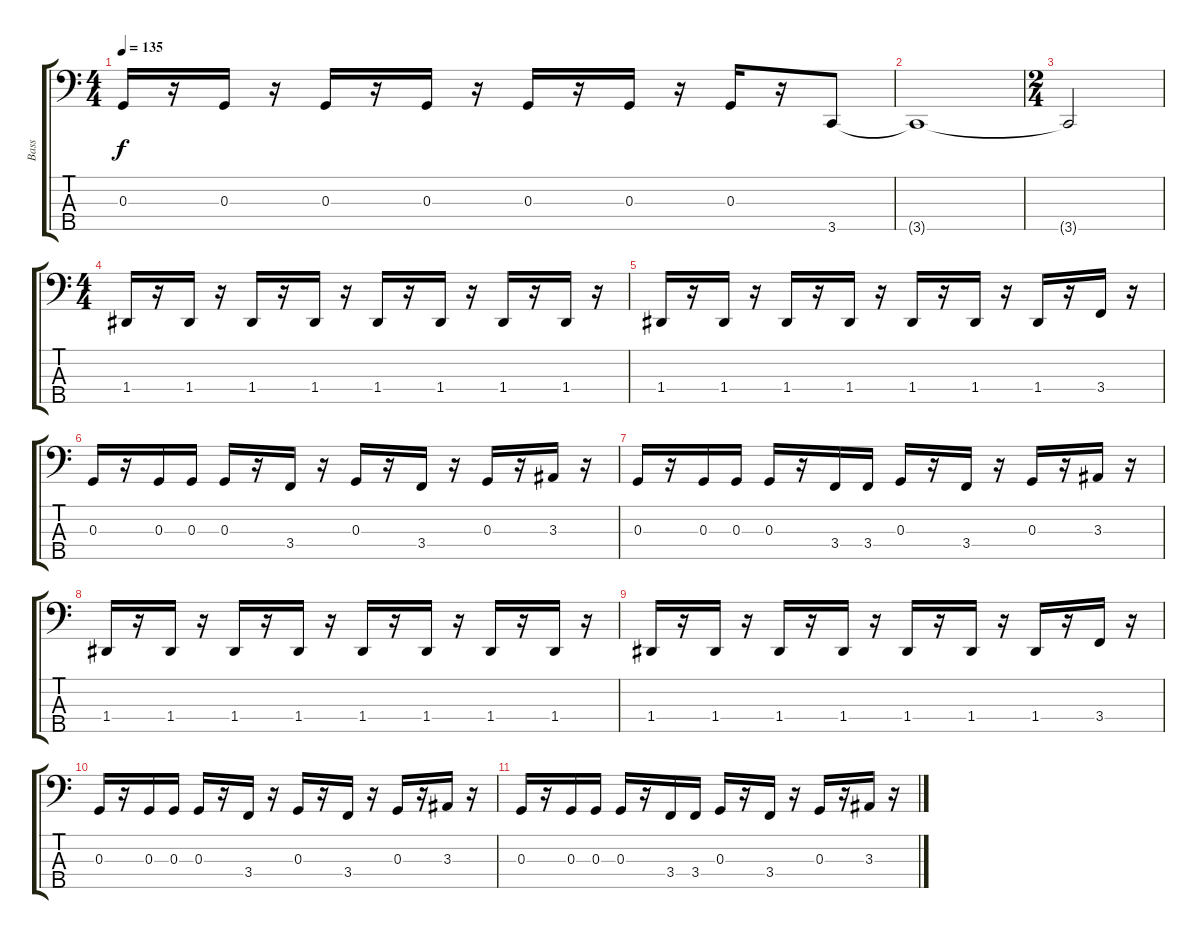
\track ("Bass" "Bass") {instrument electricbassfinger}
\staff {score tabs}
\tuning (F2 C2 G1 D1 A0) {hide}
\ts (4 4)
\tempo 135
\clef f4
\ks c
0.3.16{dy f} r.16 0.3.16 r.16 0.3.16 r.16 0.3.16 r.16 0.3.16 r.16 0.3.16 r.16 0.3.16 r.16 3.5.8 |
3.5{t}.1 |
\ts (2 4)
3.5{t}.2 |
\ts (4 4)
1.4.16 r.16 1.4.16 r.16 1.4.16 r.16 1.4.16 r.16 1.4.16 r.16 1.4.16 r.16 1.4.16 r.16 1.4.16 r.16 |
1.4.16 r.16 1.4.16 r.16 1.4.16 r.16 1.4.16 r.16 1.4.16 r.16 1.4.16 r.16 1.4.16 r.16 3.4.16 r.16 |
0.3.16 r.16 0.3.16 0.3.16 0.3.16 r.16 3.4.16 r.16 0.3.16 r.16 3.4.16 r.16 0.3.16 r.16 3.3.16 r.16 |
0.3.16 r.16 0.3.16 0.3.16 0.3.16 r.16 3.4.16 3.4.16 0.3.16 r.16 3.4.16 r.16 0.3.16 r.16 3.3.16 r.16 |
1.4.16 r.16 1.4.16 r.16 1.4.16 r.16 1.4.16 r.16 1.4.16 r.16 1.4.16 r.16 1.4.16 r.16 1.4.16 r.16 |
1.4.16 r.16 1.4.16 r.16 1.4.16 r.16 1.4.16 r.16 1.4.16 r.16 1.4.16 r.16 1.4.16 r.16 3.4.16 r.16 |
0.3.16 r.16 0.3.16 0.3.16 0.3.16 r.16 3.4.16 r.16 0.3.16 r.16 3.4.16 r.16 0.3.16 r.16 3.3.16 r.16 |
0.3.16 r.16 0.3.16 0.3.16 0.3.16 r.16 3.4.16 3.4.16 0.3.16 r.16 3.4.16 r.16 0.3.16 r.16 3.3.16 r.16
